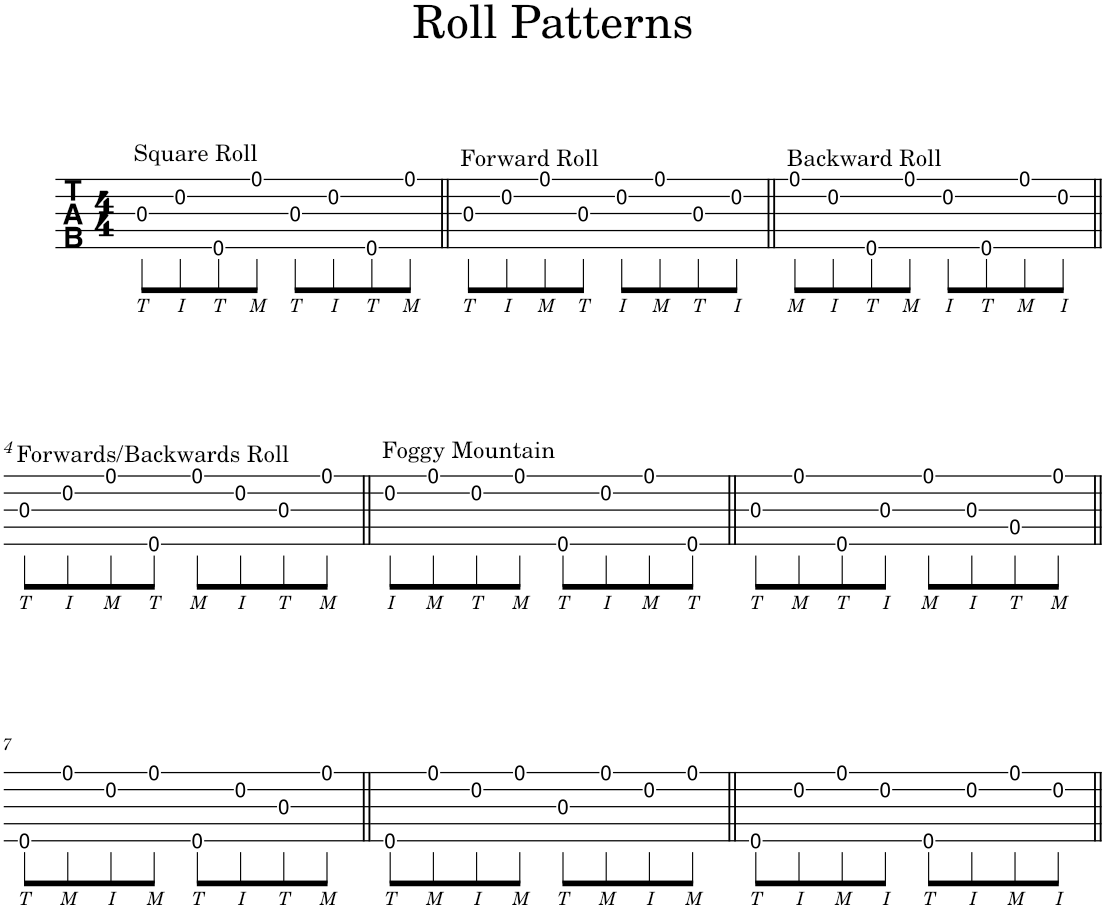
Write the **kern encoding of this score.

**kern
*part1
*staff1
*I"Banjo
*I'Bj.
*stria5
*
*Trd7c12
*k[]
*M4/4
=1
!LO:TX:a:t=Square Roll
8G<\L
8B<\
8g<\
8d<\J
8G<\L
8B<\
8g<\
8d<\J
=2||
!LO:TX:a:t=Forward Roll
8G<\L
8B<\
8d<\
8G<\J
8B<\L
8d<\
8G<\
8B<\J
=3||
!LO:TX:a:t=Backward Roll
8d<\L
8B<\
8g<\
8d<\J
8B<\L
8g<\
8d<\
8B<\J
!!LO:LB:g=z
=4||
!LO:TX:a:t=Forwards/Backwards Roll
8G<\L
8B<\
8d<\
8g<\J
8d<\L
8B<\
8G<\
8d<\J
=5||
!LO:TX:a:t=Foggy Mountain
8B<\L
8d<\
8B<\
8d<\J
8g<\L
8B<\
8d<\
8g<\J
=6||
8G<\L
8d<\
8g<\
8G<\J
8d<\L
8G<\
8D<\
8d<\J
!!LO:LB:g=z
=7||
8g<\L
8d<\
8B<\
8d<\J
8g<\L
8B<\
8G<\
8d<\J
=8||
8g<\L
8d<\
8B<\
8d<\J
8G<\L
8d<\
8B<\
8d<\J
=9||
8g<\L
8B<\
8d<\
8B<\J
8g<\L
8B<\
8d<\
8B<\J
=||
*-
